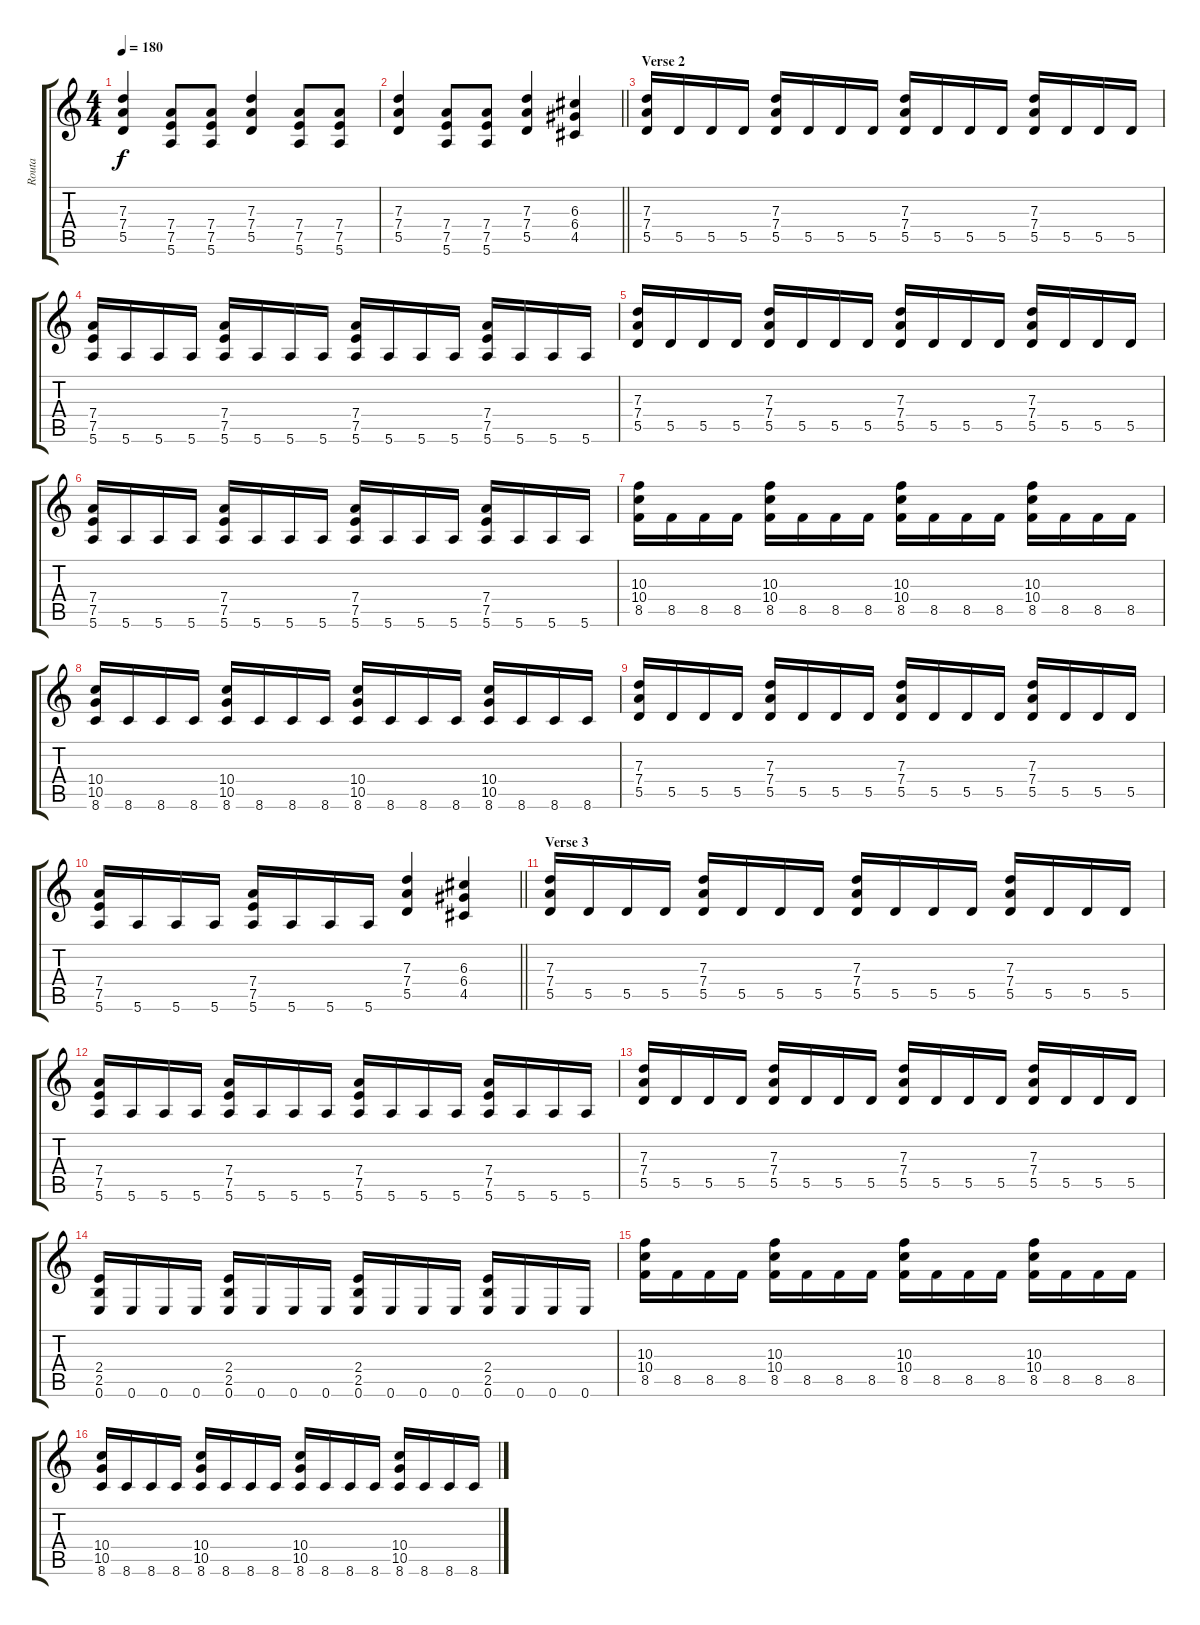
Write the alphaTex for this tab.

\track ("Routa" "Routa") {instrument distortionguitar}
\staff {score tabs}
\tuning (E4 B3 G3 D3 A2 E2) {hide}
\ts (4 4)
\tempo 180
\clef g2
\ks c
(7.3 7.4 5.5).4{dy f} (7.4 7.5 5.6).8 (7.4 7.5 5.6).8 (7.3 7.4 5.5).4 (7.4 7.5 5.6).8 (7.4 7.5 5.6).8 |
\barLineRight lightlight
(7.3 7.4 5.5).4 (7.4 7.5 5.6).8 (7.4 7.5 5.6).8 (7.3 7.4 5.5).4 (6.3 6.4 4.5).4 |
\section ("" "Verse 2")
(7.3 7.4 5.5).16 5.5.16 5.5.16 5.5.16 (7.3 7.4 5.5).16 5.5.16 5.5.16 5.5.16 (7.3 7.4 5.5).16 5.5.16 5.5.16 5.5.16 (7.3 7.4 5.5).16 5.5.16 5.5.16 5.5.16 |
(7.4 7.5 5.6).16 5.6.16 5.6.16 5.6.16 (7.4 7.5 5.6).16 5.6.16 5.6.16 5.6.16 (7.4 7.5 5.6).16 5.6.16 5.6.16 5.6.16 (7.4 7.5 5.6).16 5.6.16 5.6.16 5.6.16 |
(7.3 7.4 5.5).16 5.5.16 5.5.16 5.5.16 (7.3 7.4 5.5).16 5.5.16 5.5.16 5.5.16 (7.3 7.4 5.5).16 5.5.16 5.5.16 5.5.16 (7.3 7.4 5.5).16 5.5.16 5.5.16 5.5.16 |
(7.4 7.5 5.6).16 5.6.16 5.6.16 5.6.16 (7.4 7.5 5.6).16 5.6.16 5.6.16 5.6.16 (7.4 7.5 5.6).16 5.6.16 5.6.16 5.6.16 (7.4 7.5 5.6).16 5.6.16 5.6.16 5.6.16 |
(10.3 10.4 8.5).16 8.5.16 8.5.16 8.5.16 (10.3 10.4 8.5).16 8.5.16 8.5.16 8.5.16 (10.3 10.4 8.5).16 8.5.16 8.5.16 8.5.16 (10.3 10.4 8.5).16 8.5.16 8.5.16 8.5.16 |
(10.4 10.5 8.6).16 8.6.16 8.6.16 8.6.16 (10.4 10.5 8.6).16 8.6.16 8.6.16 8.6.16 (10.4 10.5 8.6).16 8.6.16 8.6.16 8.6.16 (10.4 10.5 8.6).16 8.6.16 8.6.16 8.6.16 |
(7.3 7.4 5.5).16 5.5.16 5.5.16 5.5.16 (7.3 7.4 5.5).16 5.5.16 5.5.16 5.5.16 (7.3 7.4 5.5).16 5.5.16 5.5.16 5.5.16 (7.3 7.4 5.5).16 5.5.16 5.5.16 5.5.16 |
\barLineRight lightlight
(7.4 7.5 5.6).16 5.6.16 5.6.16 5.6.16 (7.4 7.5 5.6).16 5.6.16 5.6.16 5.6.16 (7.3 7.4 5.5).4 (6.3 6.4 4.5).4 |
\section ("" "Verse 3")
(7.3 7.4 5.5).16 5.5.16 5.5.16 5.5.16 (7.3 7.4 5.5).16 5.5.16 5.5.16 5.5.16 (7.3 7.4 5.5).16 5.5.16 5.5.16 5.5.16 (7.3 7.4 5.5).16 5.5.16 5.5.16 5.5.16 |
(7.4 7.5 5.6).16 5.6.16 5.6.16 5.6.16 (7.4 7.5 5.6).16 5.6.16 5.6.16 5.6.16 (7.4 7.5 5.6).16 5.6.16 5.6.16 5.6.16 (7.4 7.5 5.6).16 5.6.16 5.6.16 5.6.16 |
(7.3 7.4 5.5).16 5.5.16 5.5.16 5.5.16 (7.3 7.4 5.5).16 5.5.16 5.5.16 5.5.16 (7.3 7.4 5.5).16 5.5.16 5.5.16 5.5.16 (7.3 7.4 5.5).16 5.5.16 5.5.16 5.5.16 |
(2.4 2.5 0.6).16 0.6.16 0.6.16 0.6.16 (2.4 2.5 0.6).16 0.6.16 0.6.16 0.6.16 (2.4 2.5 0.6).16 0.6.16 0.6.16 0.6.16 (2.4 2.5 0.6).16 0.6.16 0.6.16 0.6.16 |
(10.3 10.4 8.5).16 8.5.16 8.5.16 8.5.16 (10.3 10.4 8.5).16 8.5.16 8.5.16 8.5.16 (10.3 10.4 8.5).16 8.5.16 8.5.16 8.5.16 (10.3 10.4 8.5).16 8.5.16 8.5.16 8.5.16 |
(10.4 10.5 8.6).16 8.6.16 8.6.16 8.6.16 (10.4 10.5 8.6).16 8.6.16 8.6.16 8.6.16 (10.4 10.5 8.6).16 8.6.16 8.6.16 8.6.16 (10.4 10.5 8.6).16 8.6.16 8.6.16 8.6.16
